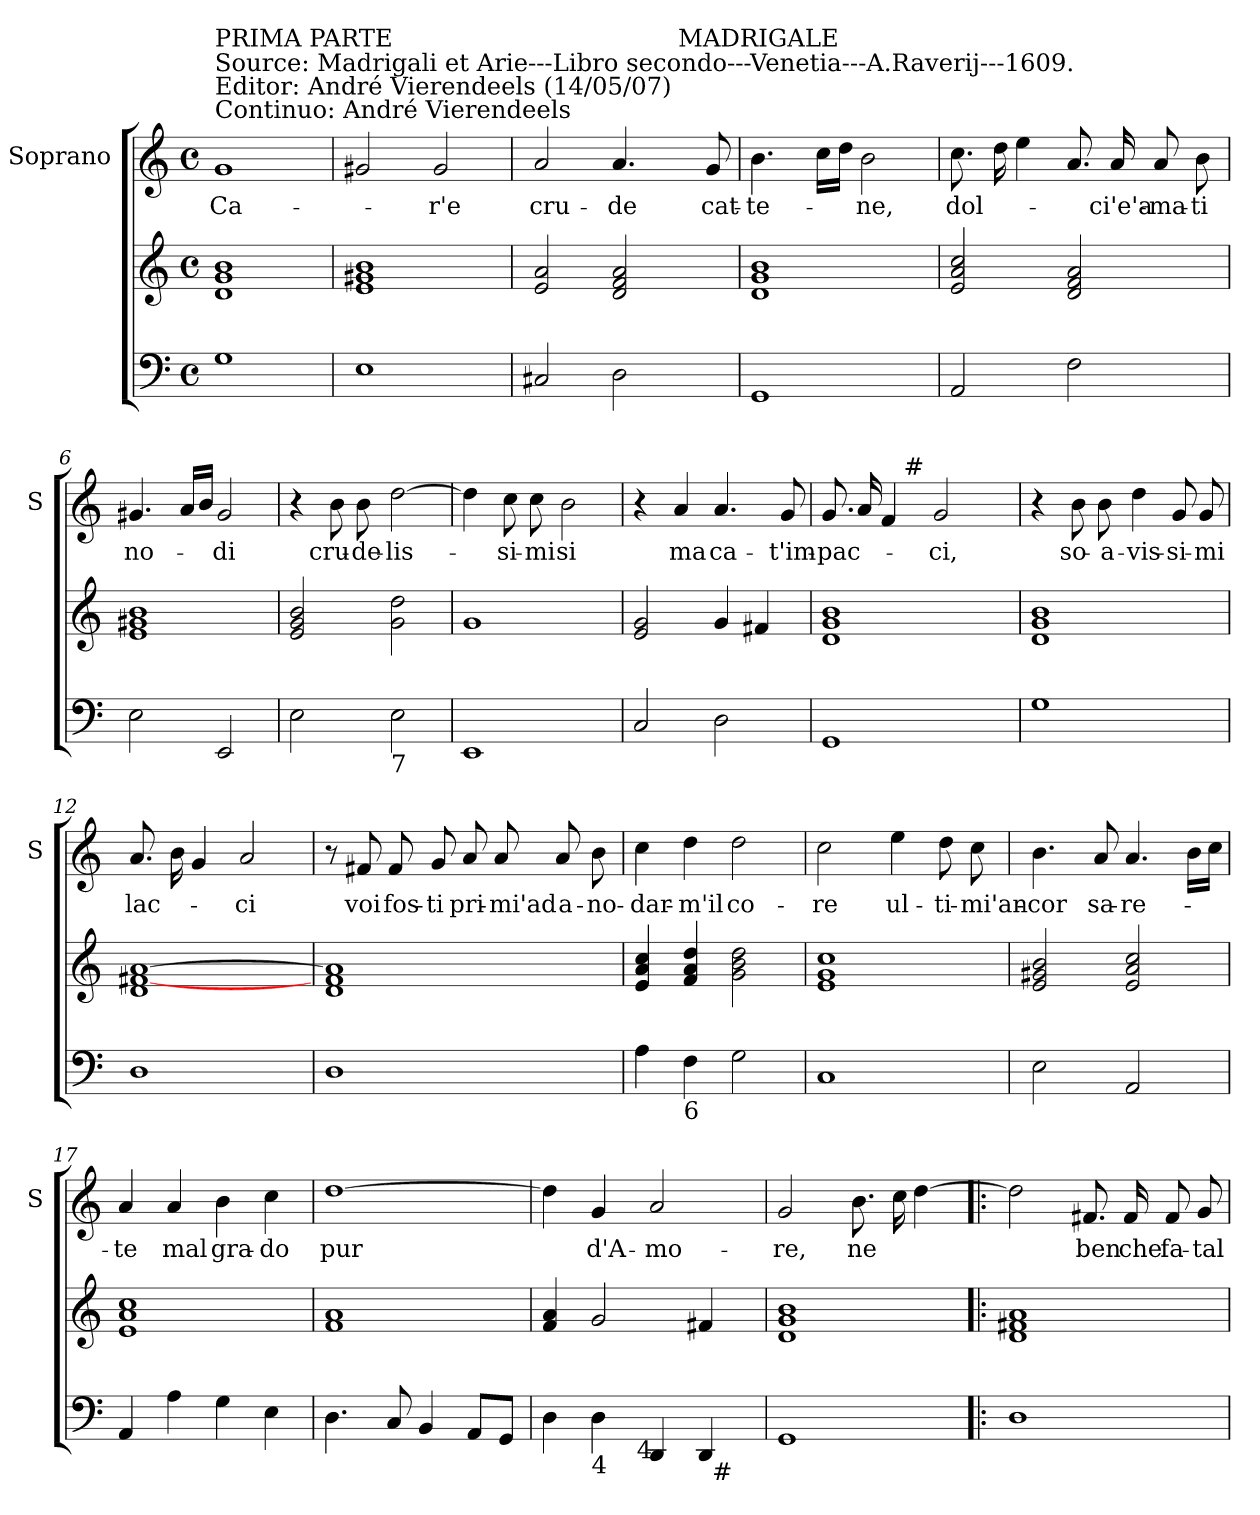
**kern	**kern	**kern	**text
*part2	*part2	*part1	*part1
*staff3	*staff2	*staff1	*staff1
*	*	*I"Soprano	*
*	*	*I'S	*
*clefF4	*clefG2	*clefG2	*
*k[]	*k[]	*k[]	*
*C:	*C:	*C:	*
*M4/4	*M4/4	*M4/4	*
*met(c)	*met(c)	*met(c)	*
=1	=1	=1	=1
!	!	!LO:TX:a:t=Source&colon; Madrigali et Arie---Libro secondo---Venetia---A.Raverij---1609.\nEditor&colon; André Vierendeels (14/05/07)\nContinuo&colon; André Vierendeels	!
!	!	!LO:TX:a:t=PRIMA PARTE	!
1G	1d 1g 1b	1g	Ca-
=2	=2	=2	=2
1E	1e 1g#X 1b	2g#X/	.
.	.	2g#/	-r'e
=3	=3	=3	=3
*	*	*^	*
2C#X/	2e/ 2a/	2a/	2ryy	cru-
2D\	2d/ 2f/ 2a/	4.a/	4ryy	-de
.	.	.	32ryy	.
!	!	!	!LO:TX:a:t=MADRIGALE	!
.	.	.	8..ryy	.
.	.	8g/	.	cat-
*	*	*v	*v	*
=4	=4	=4	=4
1GG	1d 1g 1b	4.b\	-te-
.	.	16cc\LL	.
.	.	16dd\JJ	.
.	.	2b\	-ne,
=5	=5	=5	=5
2AA/	2e/ 2a/ 2cc/	8.cc\	dol-
.	.	16dd\	.
.	.	4ee\	.
2F\	2d/ 2f/ 2a/	8.a/	.
.	.	16a/	-ci'e'a-
.	.	8a/	-ma-
.	.	8b\	-ti
=6	=6	=6	=6
2E\	1e 1g#X 1b	4.g#X/	no-
.	.	16a/LL	.
.	.	16b/JJ	.
2EE/	.	2g#/	-di
!!LO:LB:g=z
=7	=7	=7	=7
2E\	2e/ 2g/ 2b/	4r	.
.	.	8b\	cru-
.	.	8b\	-de-
!LO:TX:b:t=7	!	!	!
2E\	2g\ 2dd\	[2dd\	-lis-
=8	=8	=8	=8
1EE	1g	4dd\]	.
.	.	8cc\	-si-
.	.	8cc\	-mi
.	.	2b\	si
=9	=9	=9	=9
2C/	2e/ 2g/	4r	.
.	.	4a/	ma
2D\	4g/	4.a/	ca-
.	4f#X/	.	.
.	.	8g/	-t'im-
=10	=10	=10	=10
*	*	*^	*
1GG	1d 1g 1b	8.g/	4ryy	-pac-
.	.	16a/	.	.
.	.	4f/	16.ryy	.
!	!	!	!LO:TX:a:t=#	!
.	.	.	2ryy	.
.	.	2g/	.	-ci,
.	.	.	8ryy	.
.	.	.	32ryy	.
*	*	*v	*v	*
=11	=11	=11	=11
1G	1d 1g 1b	4r	.
.	.	8b\	so-
.	.	8b\	-a-
.	.	4dd\	-vis-
.	.	8g/	-si-
.	.	8g/	-mi
!!LO:LB:g=z
=12	=12	=12	=12
1D	1d [1f#X [1a	8.a/	lac-
.	.	16b\	.
.	.	4g/	.
.	.	2a/	-ci
=13	=13	=13	=13
1D	1d 1f 1a]	8r	.
.	.	8f#X/	voi
.	.	8f#/	fos-
.	.	8g/	-ti
.	.	8a/	pri-
.	.	8a/	-mi'ad
.	.	8a/	a-
.	.	8b\	-no-
=14	=14	=14	=14
4A\	4e/ 4a/ 4cc/	4cc\	-dar-
!LO:TX:b:t=6	!	!	!
4F\	4f/ 4a/ 4dd/	4dd\	-m'il
2G\	2g\ 2b\ 2dd\	2dd\	co-
=15	=15	=15	=15
1C	1e 1g 1cc	2cc\	-re
.	.	4ee\	ul-
.	.	8dd\	-ti-
.	.	8cc\	-mi'an-
=16	=16	=16	=16
2E\	2e/ 2g#X/ 2b/	4.b\	-cor
.	.	8a/	sa-
2AA/	2e/ 2a/ 2cc/	4.a/	-re-
.	.	16b\LL	.
.	.	16cc\JJ	.
!!LO:LB:g=z
=17	=17	=17	=17
4AA/	1e 1a 1cc	4a/	-te
4A\	.	4a/	mal
4G\	.	4b\	gra-
4E\	.	4cc\	-do
=18	=18	=18	=18
4.D\	1f 1a	[1dd	pur
8C/	.	.	.
4BB/	.	.	.
8AA/L	.	.	.
8GG/J	.	.	.
=19	=19	=19	=19
!LO:TX:b:t=3	!	!	!
*^	*	*	*
*	*^	*	*	*
4D\	4...ryy	2ryy	4f/ 4a/	4dd\]	.
!LO:TX:b:t=4	!	!	!	!	!
4D\	.	.	2g/	4g/	d'A-
!	!LO:TX:b:t=4	!	!	!	!
.	2ryy	.	.	.	.
4DD/	.	4ryy	.	2a/	-mo-
4DD/	.	32ryy	4f#X/	.	.
!	!	!LO:TX:b:t=#	!	!	!
.	.	8..ryy	.	.	.
.	32ryy	.	.	.	.
*v	*v	*v	*	*	*
=20	=20	=20	=20
1GG	1d 1g 1b	2g/	-re,
.	.	8.b\	ne
.	.	16cc\	.
.	.	[4dd\	.
=21!|:	=21!|:	=21!|:	=21!|:
1D	1d 1f#X 1a	2dd\]	.
.	.	8.f#X/	ben
.	.	16f#/	che
.	.	8f#/	fa-
.	.	8g/	-tal
=	=	=	=
*-	*-	*-	*-
